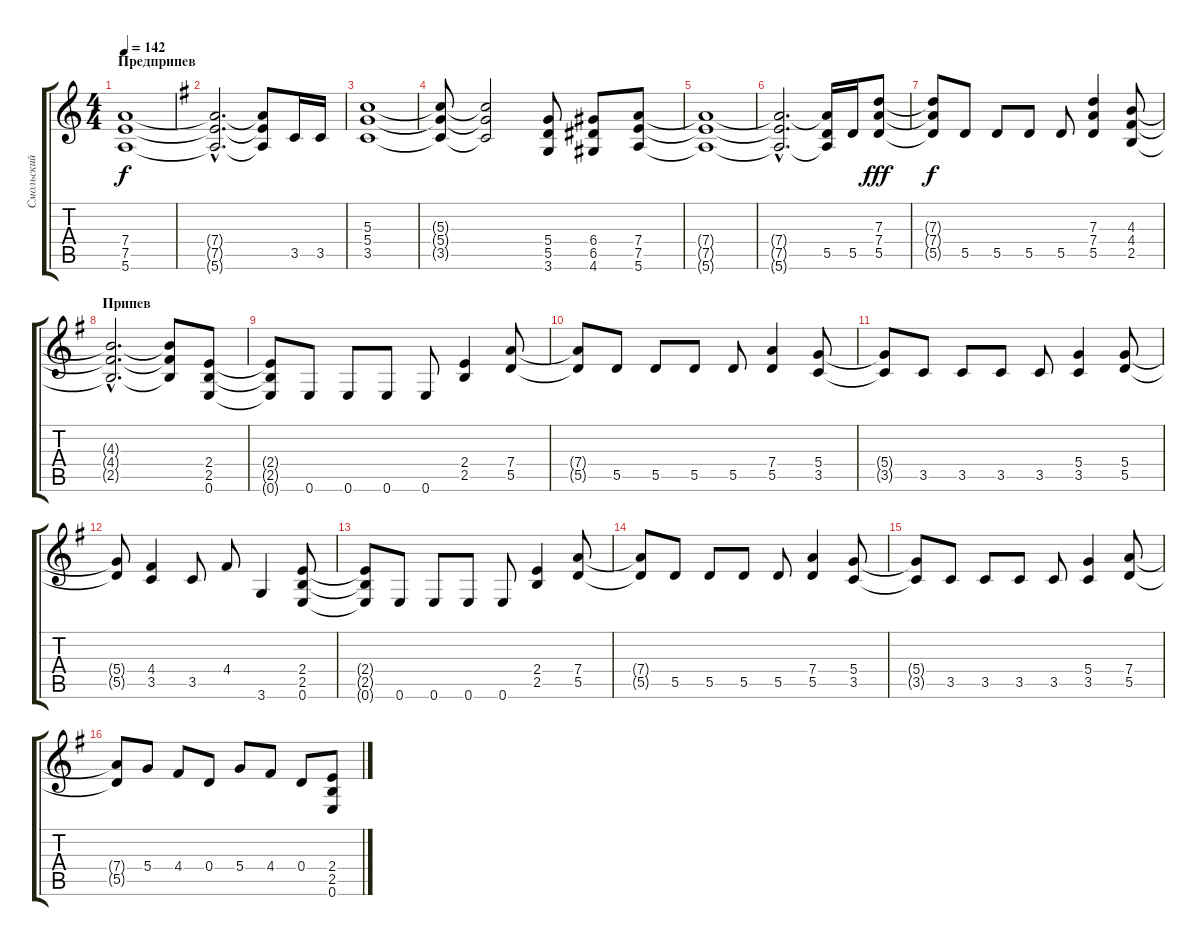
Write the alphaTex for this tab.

\track ("Смольский" "Смольский") {instrument distortionguitar}
\staff {score tabs}
\tuning (E4 B3 G3 D3 A2 E2) {hide}
\ts (4 4)
\section ("" "Предприпев")
\tempo 142
\clef g2
\ks c
(7.4{t} 7.5{t} 5.6{t}).1{dy f} |
\ks eminor
(7.4{hac t} 7.5{hac t} 5.6{hac t}).2{d} (7.4{t} 7.5{t} 5.6{t}).8 3.5.16 3.5.16 |
(5.3 5.4 3.5).1 |
(5.3{t} 5.4{t} 3.5{t}).8 (5.3{t} 5.4{t} 3.5{t}).2 (5.4 5.5 3.6).8 (6.4 6.5 4.6).8 (7.4 7.5 5.6).8 |
(7.4{t} 7.5{t} 5.6{t}).1 |
(7.4{hac t} 7.5{hac t} 5.6{hac t}).2{d} (7.4{t} 5.5 5.6{t}).16 5.5.16 (7.3 7.4 5.5).8{dy fff} |
(7.3{t} 7.4{t} 5.5{t}).8{dy f} 5.5.8 5.5.8 5.5.8 5.5.8 (7.3 7.4 5.5).4 (4.3 4.4 2.5).8 |
\section ("" "Припев")
(4.3{hac t} 4.4{hac t} 2.5{hac t}).2{d} (4.3{t} 4.4{t} 2.5{t}).8 (2.4 2.5 0.6).8 |
(2.4{t} 2.5{t} 0.6{t}).8 0.6.8 0.6.8 0.6.8 0.6.8 (2.4 2.5).4 (7.4 5.5).8 |
(7.4{t} 5.5{t}).8 5.5.8 5.5.8 5.5.8 5.5.8 (7.4 5.5).4 (5.4 3.5).8 |
(5.4{t} 3.5{t}).8 3.5.8 3.5.8 3.5.8 3.5.8 (5.4 3.5).4 (5.4 5.5).8 |
(5.4{t} 5.5{t}).8 (4.4 3.5).4 3.5.8 4.4.8 3.6.4 (2.4 2.5 0.6).8 |
(2.4{t} 2.5{t} 0.6{t}).8 0.6.8 0.6.8 0.6.8 0.6.8 (2.4 2.5).4 (7.4 5.5).8 |
(7.4{t} 5.5{t}).8 5.5.8 5.5.8 5.5.8 5.5.8 (7.4 5.5).4 (5.4 3.5).8 |
(5.4{t} 3.5{t}).8 3.5.8 3.5.8 3.5.8 3.5.8 (5.4 3.5).4 (7.4 5.5).8 |
(7.4{t} 5.5{t}).8 5.4.8 4.4.8 0.4.8 5.4.8 4.4.8 0.4.8 (2.4 2.5 0.6).8
